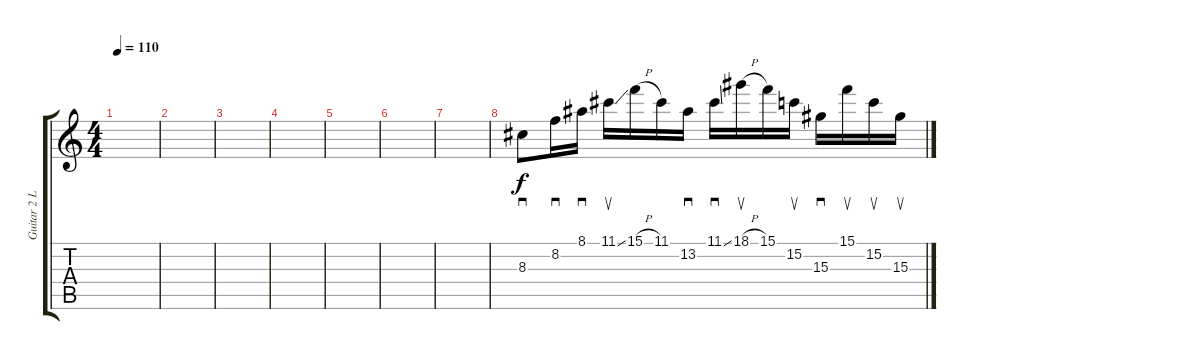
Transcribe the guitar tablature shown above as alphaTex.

\track ("Guitar 2 Lead" "Guitar 2 L") {instrument distortionguitar}
\staff {score tabs}
\tuning (D4 A3 F3 C3 G2 D2) {hide}
\ts (4 4)
\tempo 110
\clef g2
\ks c
|
|
|
|
|
|
|
8.3.8{sd} 8.2.16{sd} 8.1.16{sd} 11.1{ss}.16{su} 15.1{h}.16 11.1.16 13.2.16{sd} 11.1{ss}.16{sd} 18.1{h}.16{su} 15.1.16 15.2.16{su} 15.3.16{sd} 15.1.16{su} 15.2.16{su} 15.3.16{su}
